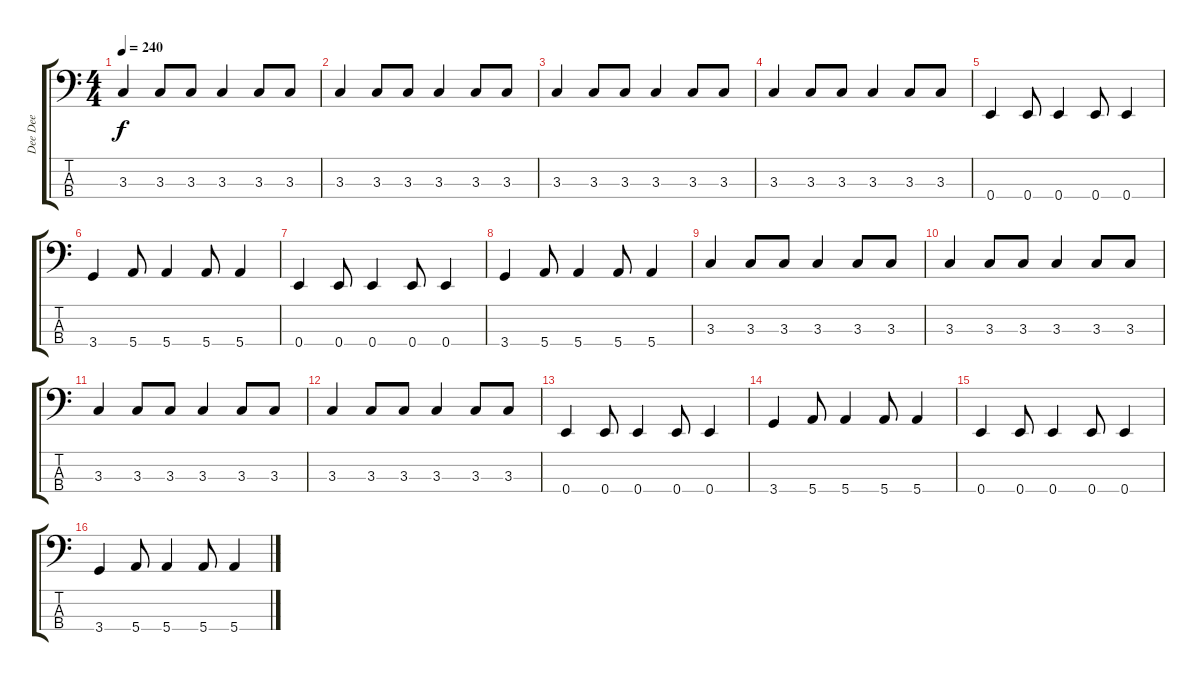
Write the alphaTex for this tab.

\track ("Dee Dee" "Dee Dee") {instrument electricbassfinger}
\staff {score tabs}
\tuning (G2 D2 A1 E1) {hide}
\ts (4 4)
\tempo 240
\clef f4
\ks c
3.3.4{dy f} 3.3.8 3.3.8 3.3.4 3.3.8 3.3.8 |
3.3.4 3.3.8 3.3.8 3.3.4 3.3.8 3.3.8 |
3.3.4 3.3.8 3.3.8 3.3.4 3.3.8 3.3.8 |
3.3.4 3.3.8 3.3.8 3.3.4 3.3.8 3.3.8 |
0.4.4 0.4.8 0.4.4 0.4.8 0.4.4 |
3.4.4 5.4.8 5.4.4 5.4.8 5.4.4 |
0.4.4 0.4.8 0.4.4 0.4.8 0.4.4 |
3.4.4 5.4.8 5.4.4 5.4.8 5.4.4 |
3.3.4 3.3.8 3.3.8 3.3.4 3.3.8 3.3.8 |
3.3.4 3.3.8 3.3.8 3.3.4 3.3.8 3.3.8 |
3.3.4 3.3.8 3.3.8 3.3.4 3.3.8 3.3.8 |
3.3.4 3.3.8 3.3.8 3.3.4 3.3.8 3.3.8 |
0.4.4 0.4.8 0.4.4 0.4.8 0.4.4 |
3.4.4 5.4.8 5.4.4 5.4.8 5.4.4 |
0.4.4 0.4.8 0.4.4 0.4.8 0.4.4 |
3.4.4 5.4.8 5.4.4 5.4.8 5.4.4
